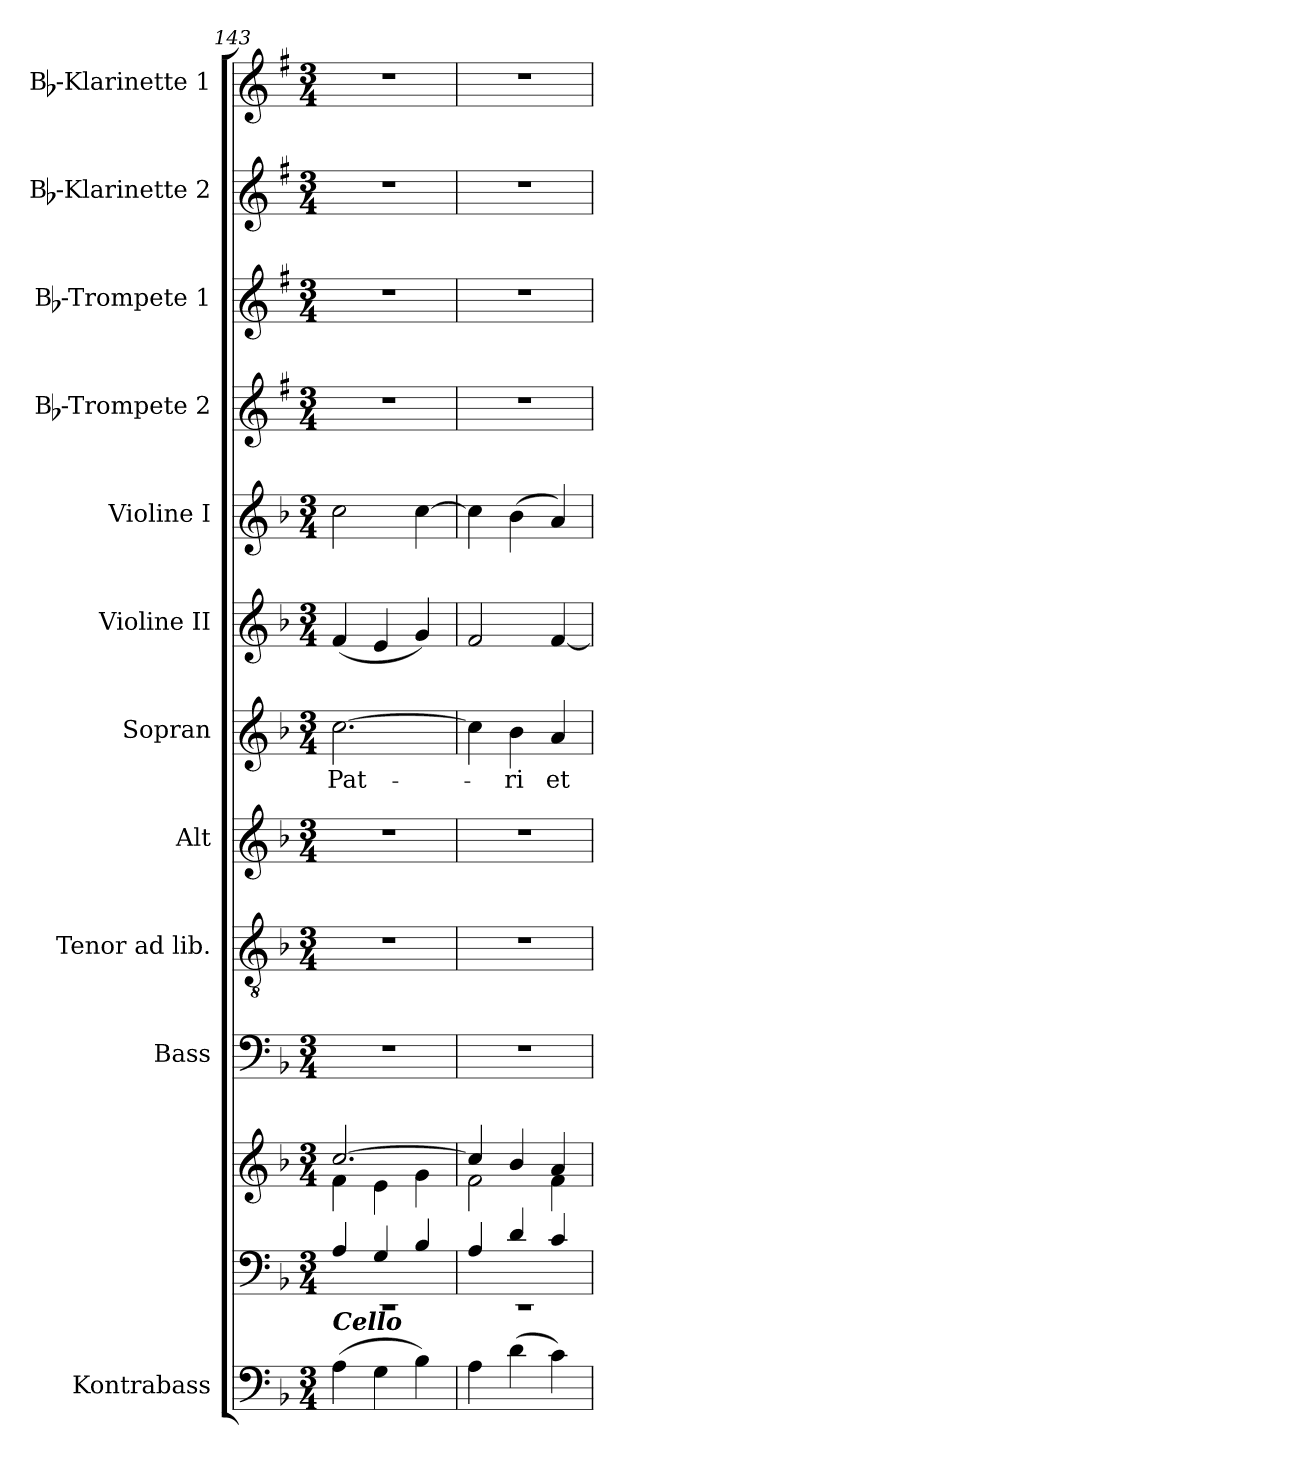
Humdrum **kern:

**kern	**kern	**kern	**kern	**kern	**kern	**kern	**text	**kern	**kern	**kern	**kern	**kern	**kern
*part12	*part11	*part11	*part10	*part9	*part8	*part7	*part7	*part6	*part5	*part4	*part3	*part2	*part1
*staff13	*staff12	*staff11	*staff10	*staff9	*staff8	*staff7	*staff7	*staff6	*staff5	*staff4	*staff3	*staff2	*staff1
*I"Kontrabass	*	*	*I"Bass	*I"Tenor ad lib.	*I"Alt	*I"Sopran	*	*I"Violine II	*I"Violine I	*I"Bb-Trompete 2	*I"Bb-Trompete 1	*I"Bb-Klarinette 2	*I"Bb-Klarinette 1
*I'Kb.	*	*	*I'B.	*I'T.	*I'A.	*I'S.	*	*I'Vl. II	*I'Vl. I	*I'Bb Trp. 2	*I'Bb Trp. 1	*I'Bb Kl. 2	*I'Bb Kl. 1
*clefF4	*clefF4	*clefG2	*clefF4	*clefGv2	*clefG2	*clefG2	*	*clefG2	*clefG2	*clefG2	*clefG2	*clefG2	*clefG2
*ITrd7c12	*	*	*	*	*	*	*	*	*	*ITrd1c2	*ITrd1c2	*ITrd1c2	*ITrd1c2
*k[b-]	*k[b-]	*k[b-]	*k[b-]	*k[b-]	*k[b-]	*k[b-]	*	*k[b-]	*k[b-]	*k[b-]	*k[b-]	*k[b-]	*k[b-]
*F:	*F:	*F:	*F:	*F:	*F:	*F:	*	*F:	*F:	*F:	*F:	*F:	*F:
*M3/4	*M3/4	*M3/4	*M3/4	*M3/4	*M3/4	*M3/4	*	*M3/4	*M3/4	*M3/4	*M3/4	*M3/4	*M3/4
=143	=143	=143	=143	=143	=143	=143	=143	=143	=143	=143	=143	=143	=143
*	*^	*	*	*	*	*	*	*	*	*	*	*	*
!LO:TX:a:Bi:t=Cello	!	!	!	!	!	!	!	!	!	!	!	!	!	!
!	!	!LO:N:vis=1	!	!	!	!	!	!LO:LY:b	!	!	!	!	!	!
*	*	*	*^	*	*	*	*	*	*	*	*	*	*	*
(>4AA\	4A/	2.rEE	[>2.cc/	4f\	2.r	2.r	2.r	[2.cc\	Pat-	(<4f/	2cc\	2.r	2.r	2.r	2.r
4GG\	4G/	.	.	4e\	.	.	.	.	.	4e/	.	.	.	.	.
4BB-\)	4B-/	.	.	4g\	.	.	.	.	.	4g/)	[4cc\	.	.	.	.
=144	=144	=144	=144	=144	=144	=144	=144	=144	=144	=144	=144	=144	=144	=144	=144
!	!	!LO:N:vis=1	!	!	!	!	!	!	!	!	!	!	!	!	!
4AA\	4A/	2.rEE	4cc/]	2f\	2.r	2.r	2.r	4cc\]	.	2f/	4cc\]	2.r	2.r	2.r	2.r
!	!	!	!	!	!	!	!	!	!LO:LY:b	!	!	!	!	!	!
(>4D\	4d/	.	4b-/	.	.	.	.	4b-\	-ri	.	(<4b-\	.	.	.	.
!	!	!	!	!	!	!	!	!	!LO:LY:b	!	!	!	!	!	!
4C\)	4c/	.	4a/	4f\	.	.	.	4a/	et	[4f/	4a/)	.	.	.	.
*	*v	*v	*	*	*	*	*	*	*	*	*	*	*	*	*
*	*	*v	*v	*	*	*	*	*	*	*	*	*	*	*
=	=	=	=	=	=	=	=	=	=	=	=	=	=
*-	*-	*-	*-	*-	*-	*-	*-	*-	*-	*-	*-	*-	*-
